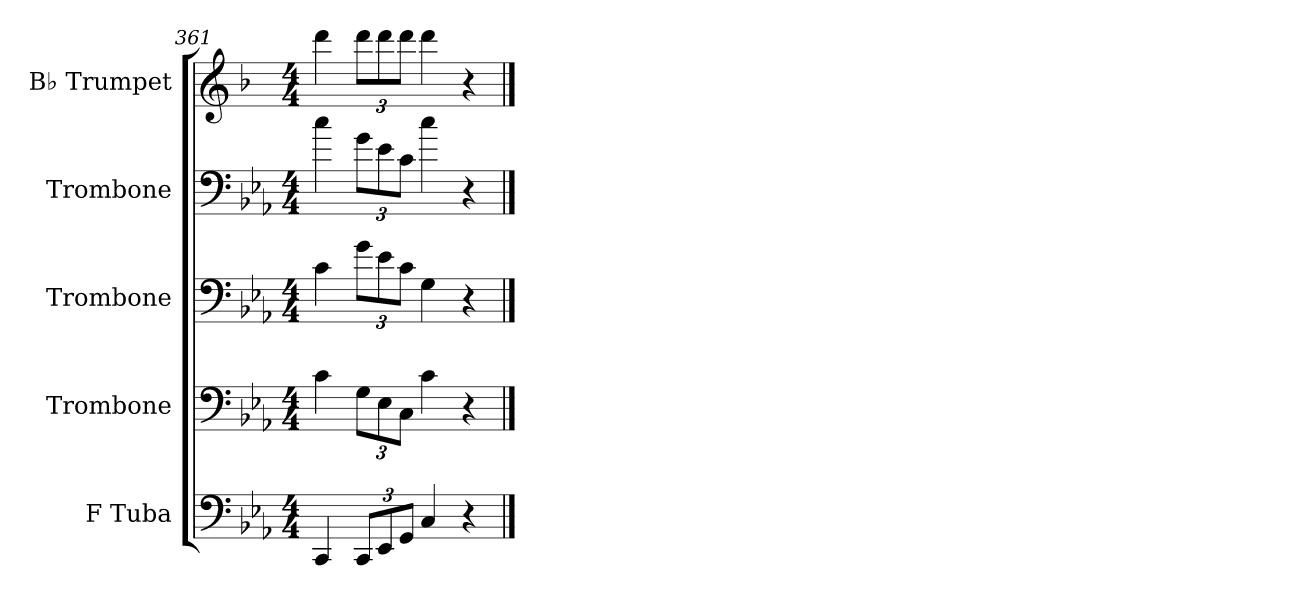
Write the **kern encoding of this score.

**kern	**kern	**kern	**kern	**kern
*part5	*part4	*part3	*part2	*part1
*staff5	*staff4	*staff3	*staff2	*staff1
*I"F Tuba	*I"Trombone	*I"Trombone	*I"Trombone	*I"B♭ Trumpet
*I'F Tu.	*I'Trb.	*I'Trb.	*I'Trb.	*I'B♭ Tpt.
*clefF4	*clefF4	*clefF4	*clefF4	*clefG2
*	*	*	*	*ITrd1c2
*k[b-e-a-]	*k[b-e-a-]	*k[b-e-a-]	*k[b-e-a-]	*k[b-e-a-]
*E-:	*E-:	*E-:	*E-:	*E-:
*M4/4	*M4/4	*M4/4	*M4/4	*M4/4
=361	=361	=361	=361	=361
4CC/	4c\	4c\	4cc\	4ccc\
*Xbrackettup	*Xbrackettup	*Xbrackettup	*Xbrackettup	*Xbrackettup
12CC/L	12G\L	12g\L	12g\L	12ccc\L
12EE-/	12E-\	12e-\	12e-\	12ccc\
12GG/J	12C\J	12c\J	12c\J	12ccc\J
4C/	4c\	4G\	4cc\	4ccc\
4r	4r	4r	4r	4r
==	==	==	==	==
*-	*-	*-	*-	*-
